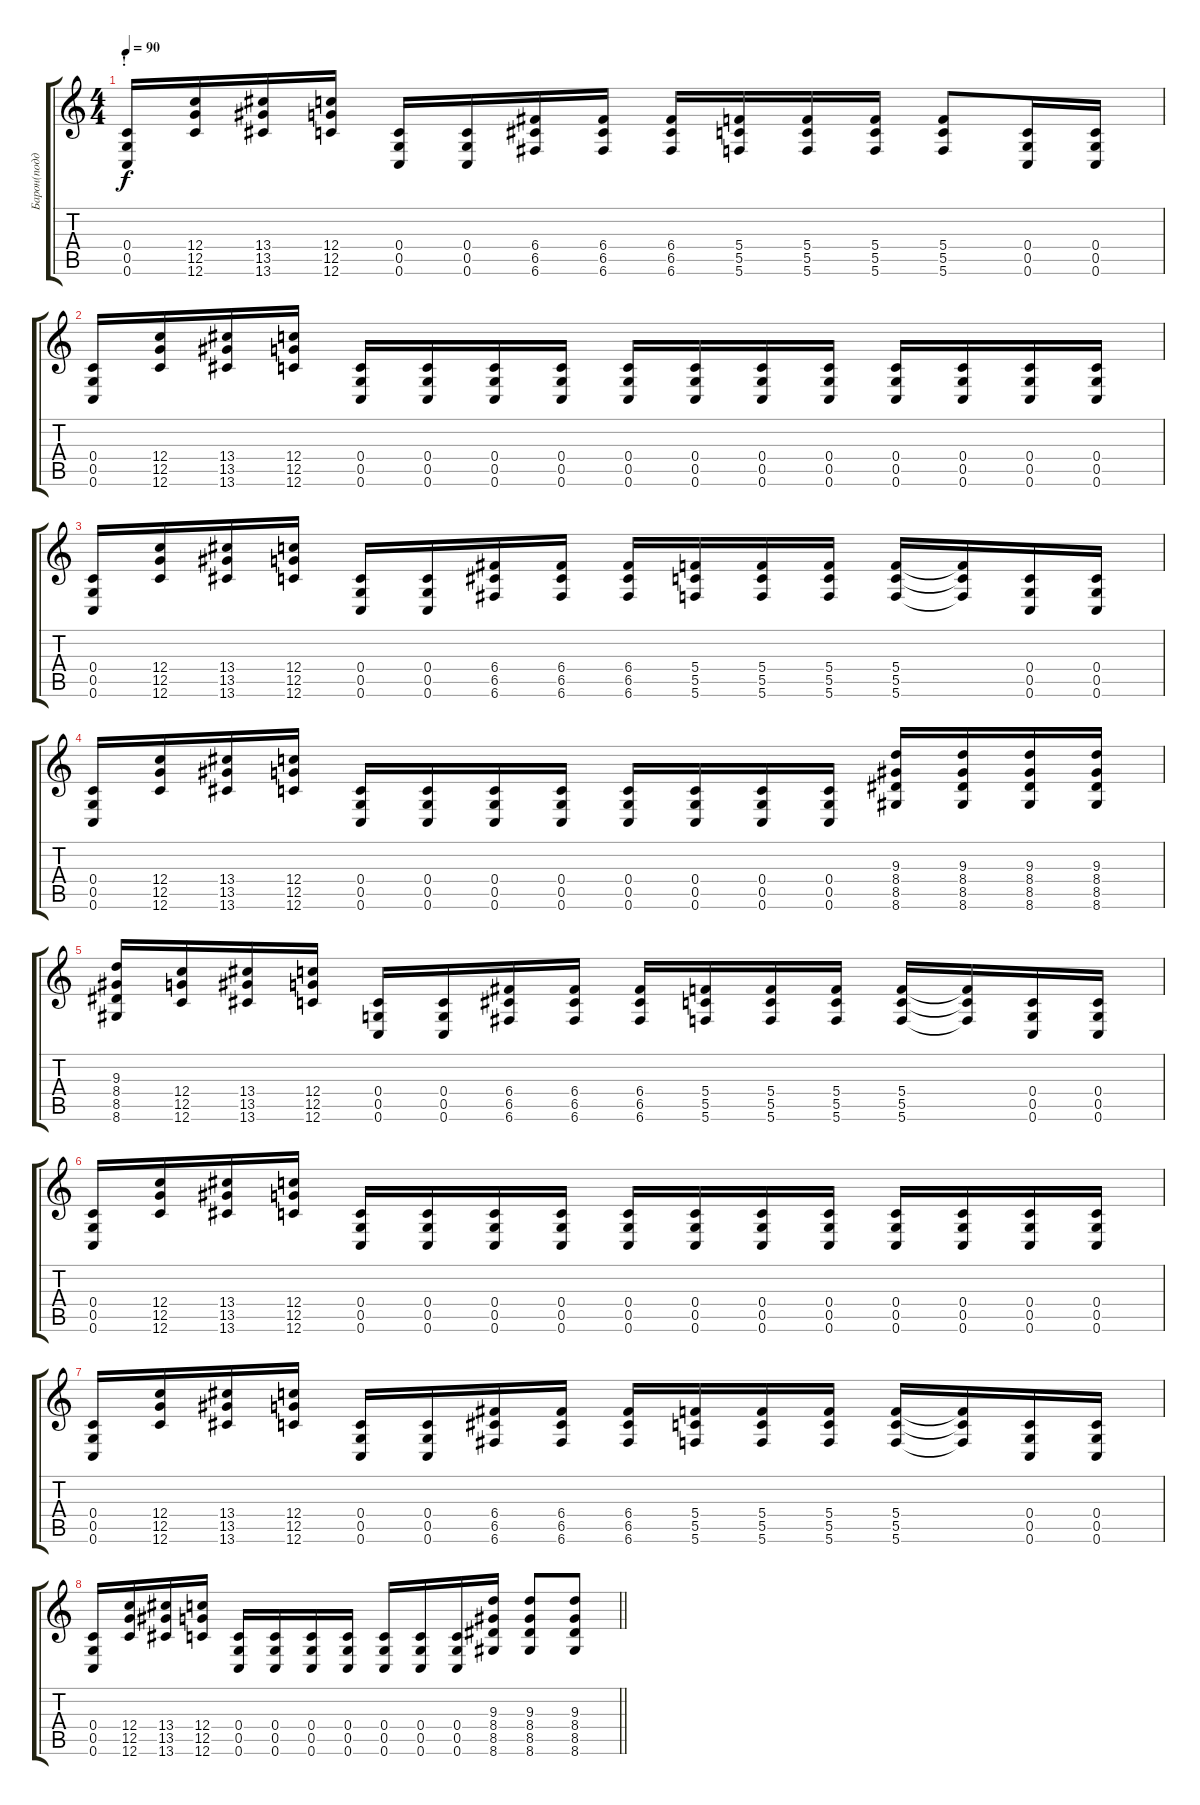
\track ("Барон(поддержка)" "Барон(подд") {instrument distortionguitar}
\staff {score tabs}
\tuning (D4 A3 F3 C3 G2 C2) {hide}
\ts (4 4)
\section ("" "!")
\tempo 90
\clef g2
\ks c
(0.4 0.5 0.6).16{dy f} (12.4 12.5 12.6).16 (13.4 13.5 13.6).16 (12.4 12.5 12.6).16 (0.4 0.5 0.6).16 (0.4 0.5 0.6).16 (6.4 6.5 6.6).16 (6.4 6.5 6.6).16 (6.4 6.5 6.6).16 (5.4 5.5 5.6).16 (5.4 5.5 5.6).16 (5.4 5.5 5.6).16 (5.4 5.5 5.6).8 (0.4 0.5 0.6).16 (0.4 0.5 0.6).16 |
(0.4 0.5 0.6).16 (12.4 12.5 12.6).16 (13.4 13.5 13.6).16 (12.4 12.5 12.6).16 (0.4 0.5 0.6).16 (0.4 0.5 0.6).16 (0.4 0.5 0.6).16 (0.4 0.5 0.6).16 (0.4 0.5 0.6).16 (0.4 0.5 0.6).16 (0.4 0.5 0.6).16 (0.4 0.5 0.6).16 (0.4 0.5 0.6).16 (0.4 0.5 0.6).16 (0.4 0.5 0.6).16 (0.4 0.5 0.6).16 |
(0.4 0.5 0.6).16 (12.4 12.5 12.6).16 (13.4 13.5 13.6).16 (12.4 12.5 12.6).16 (0.4 0.5 0.6).16 (0.4 0.5 0.6).16 (6.4 6.5 6.6).16 (6.4 6.5 6.6).16 (6.4 6.5 6.6).16 (5.4 5.5 5.6).16 (5.4 5.5 5.6).16 (5.4 5.5 5.6).16 (5.4 5.5 5.6).16 (5.4{t} 5.5{t} 5.6{t}).16 (0.4 0.5 0.6).16 (0.4 0.5 0.6).16 |
(0.4 0.5 0.6).16 (12.4 12.5 12.6).16 (13.4 13.5 13.6).16 (12.4 12.5 12.6).16 (0.4 0.5 0.6).16 (0.4 0.5 0.6).16 (0.4 0.5 0.6).16 (0.4 0.5 0.6).16 (0.4 0.5 0.6).16 (0.4 0.5 0.6).16 (0.4 0.5 0.6).16 (0.4 0.5 0.6).16 (9.3 8.4 8.5 8.6).16 (9.3 8.4 8.5 8.6).16 (9.3 8.4 8.5 8.6).16 (9.3 8.4 8.5 8.6).16 |
(9.3 8.4 8.5 8.6).16 (12.4 12.5 12.6).16 (13.4 13.5 13.6).16 (12.4 12.5 12.6).16 (0.4 0.5 0.6).16 (0.4 0.5 0.6).16 (6.4 6.5 6.6).16 (6.4 6.5 6.6).16 (6.4 6.5 6.6).16 (5.4 5.5 5.6).16 (5.4 5.5 5.6).16 (5.4 5.5 5.6).16 (5.4 5.5 5.6).16 (5.4{t} 5.5{t} 5.6{t}).16 (0.4 0.5 0.6).16 (0.4 0.5 0.6).16 |
(0.4 0.5 0.6).16 (12.4 12.5 12.6).16 (13.4 13.5 13.6).16 (12.4 12.5 12.6).16 (0.4 0.5 0.6).16 (0.4 0.5 0.6).16 (0.4 0.5 0.6).16 (0.4 0.5 0.6).16 (0.4 0.5 0.6).16 (0.4 0.5 0.6).16 (0.4 0.5 0.6).16 (0.4 0.5 0.6).16 (0.4 0.5 0.6).16 (0.4 0.5 0.6).16 (0.4 0.5 0.6).16 (0.4 0.5 0.6).16 |
(0.4 0.5 0.6).16 (12.4 12.5 12.6).16 (13.4 13.5 13.6).16 (12.4 12.5 12.6).16 (0.4 0.5 0.6).16 (0.4 0.5 0.6).16 (6.4 6.5 6.6).16 (6.4 6.5 6.6).16 (6.4 6.5 6.6).16 (5.4 5.5 5.6).16 (5.4 5.5 5.6).16 (5.4 5.5 5.6).16 (5.4 5.5 5.6).16 (5.4{t} 5.5{t} 5.6{t}).16 (0.4 0.5 0.6).16 (0.4 0.5 0.6).16 |
\barLineRight lightlight
(0.4 0.5 0.6).16 (12.4 12.5 12.6).16 (13.4 13.5 13.6).16 (12.4 12.5 12.6).16 (0.4 0.5 0.6).16 (0.4 0.5 0.6).16 (0.4 0.5 0.6).16 (0.4 0.5 0.6).16 (0.4 0.5 0.6).16 (0.4 0.5 0.6).16 (0.4 0.5 0.6).16 (9.3 8.4 8.5 8.6).16 (9.3 8.4 8.5 8.6).8 (9.3 8.4 8.5 8.6).8
